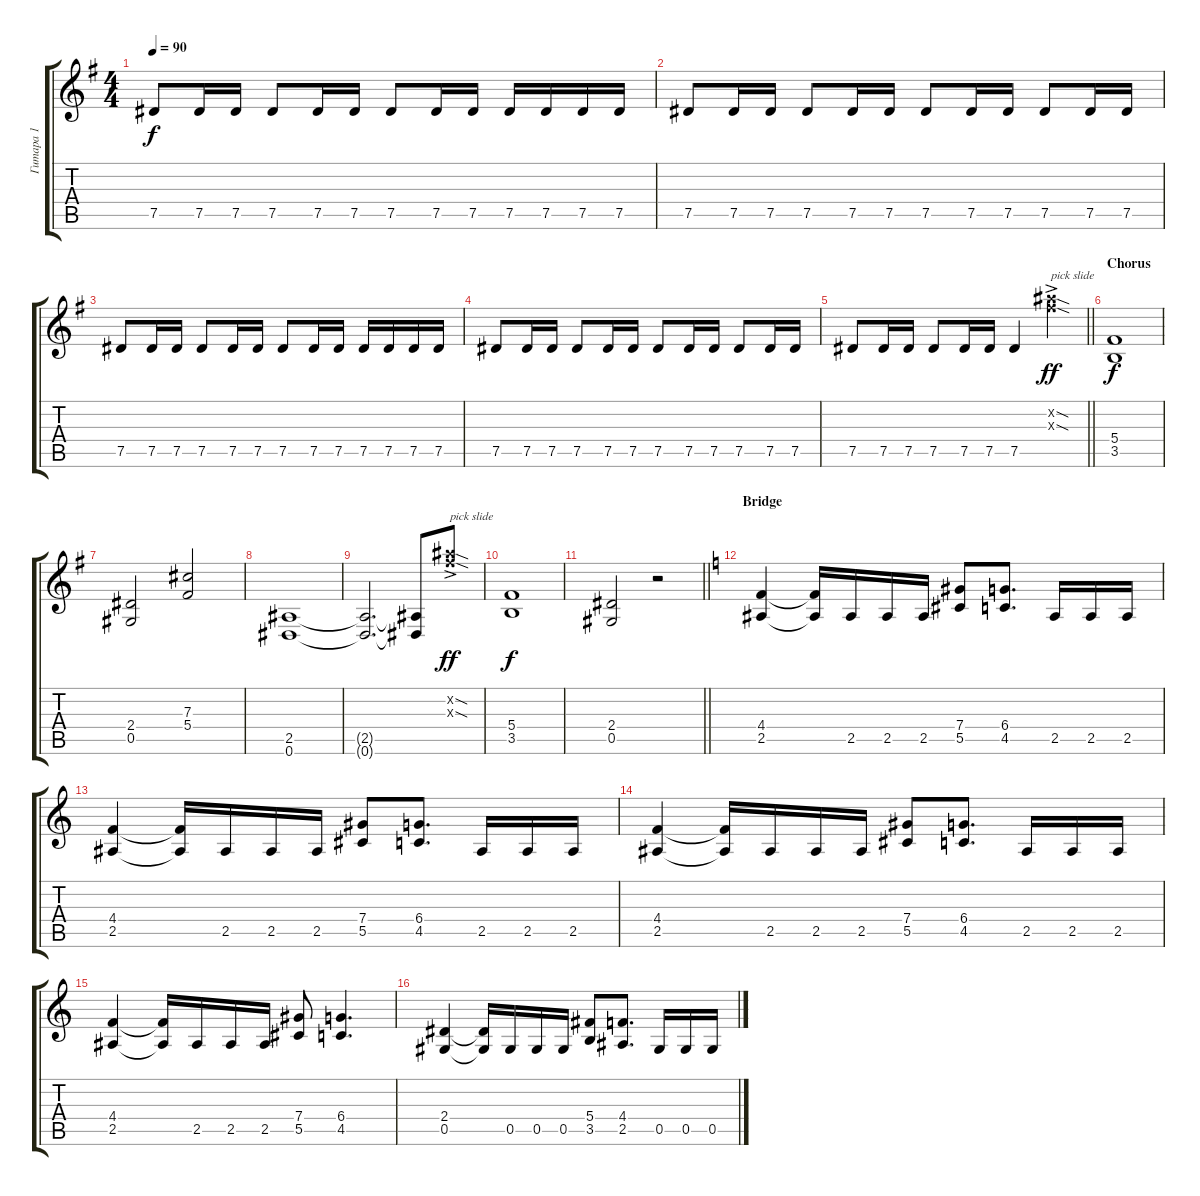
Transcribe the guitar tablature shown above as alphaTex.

\track ("Гитара 1" "Гитара 1") {instrument distortionguitar}
\staff {score tabs}
\tuning (Eb4 Bb3 Gb3 Db3 Ab2 Eb2) {hide}
\ts (4 4)
\tempo 90
\clef g2
\ks eminor
7.5.8{dy f} 7.5.16 7.5.16 7.5.8 7.5.16 7.5.16 7.5.8 7.5.16 7.5.16 7.5.16 7.5.16 7.5.16 7.5.16 |
7.5.8 7.5.16 7.5.16 7.5.8 7.5.16 7.5.16 7.5.8 7.5.16 7.5.16 7.5.8 7.5.16 7.5.16 |
7.5.8 7.5.16 7.5.16 7.5.8 7.5.16 7.5.16 7.5.8 7.5.16 7.5.16 7.5.16 7.5.16 7.5.16 7.5.16 |
7.5.8 7.5.16 7.5.16 7.5.8 7.5.16 7.5.16 7.5.8 7.5.16 7.5.16 7.5.8 7.5.16 7.5.16 |
\barLineRight lightlight
7.5.8 7.5.16 7.5.16 7.5.8 7.5.16 7.5.16 7.5.4 (12.2{sod ac x} 12.3{sod ac x}).4{txt "pick slide" dy ff volume 15} |
\section ("" "Chorus")
(5.4 3.5).1{dy f volume 13} |
(2.4 0.5).2 (7.3 5.4).2 |
(2.5 0.6).1 |
(2.5{t} 0.6{t}).2{d} (2.5{t} 0.6{t}).8 (12.2{sod ac x} 12.3{sod ac x}).8{txt "pick slide" dy ff volume 15} |
(5.4 3.5).1{dy f volume 13} |
\barLineRight lightlight
(2.4 0.5).2 r.2 |
\section ("" "Bridge")
\ks c
(4.4 2.5).4 (4.4{t} 2.5{t}).16 2.5.16 2.5.16 2.5.16 (7.4 5.5).8 (6.4 4.5).8{d} 2.5.16 2.5.16 2.5.16 |
(4.4 2.5).4 (4.4{t} 2.5{t}).16 2.5.16 2.5.16 2.5.16 (7.4 5.5).8 (6.4 4.5).8{d} 2.5.16 2.5.16 2.5.16 |
(4.4 2.5).4 (4.4{t} 2.5{t}).16 2.5.16 2.5.16 2.5.16 (7.4 5.5).8 (6.4 4.5).8{d} 2.5.16 2.5.16 2.5.16 |
(4.4 2.5).4 (4.4{t} 2.5{t}).16 2.5.16 2.5.16 2.5.16 (7.4 5.5).8 (6.4 4.5).4{d} |
(2.4 0.5).4 (2.4{t} 0.5{t}).16 0.5.16 0.5.16 0.5.16 (5.4 3.5).8 (4.4 2.5).8{d} 0.5.16 0.5.16 0.5.16
